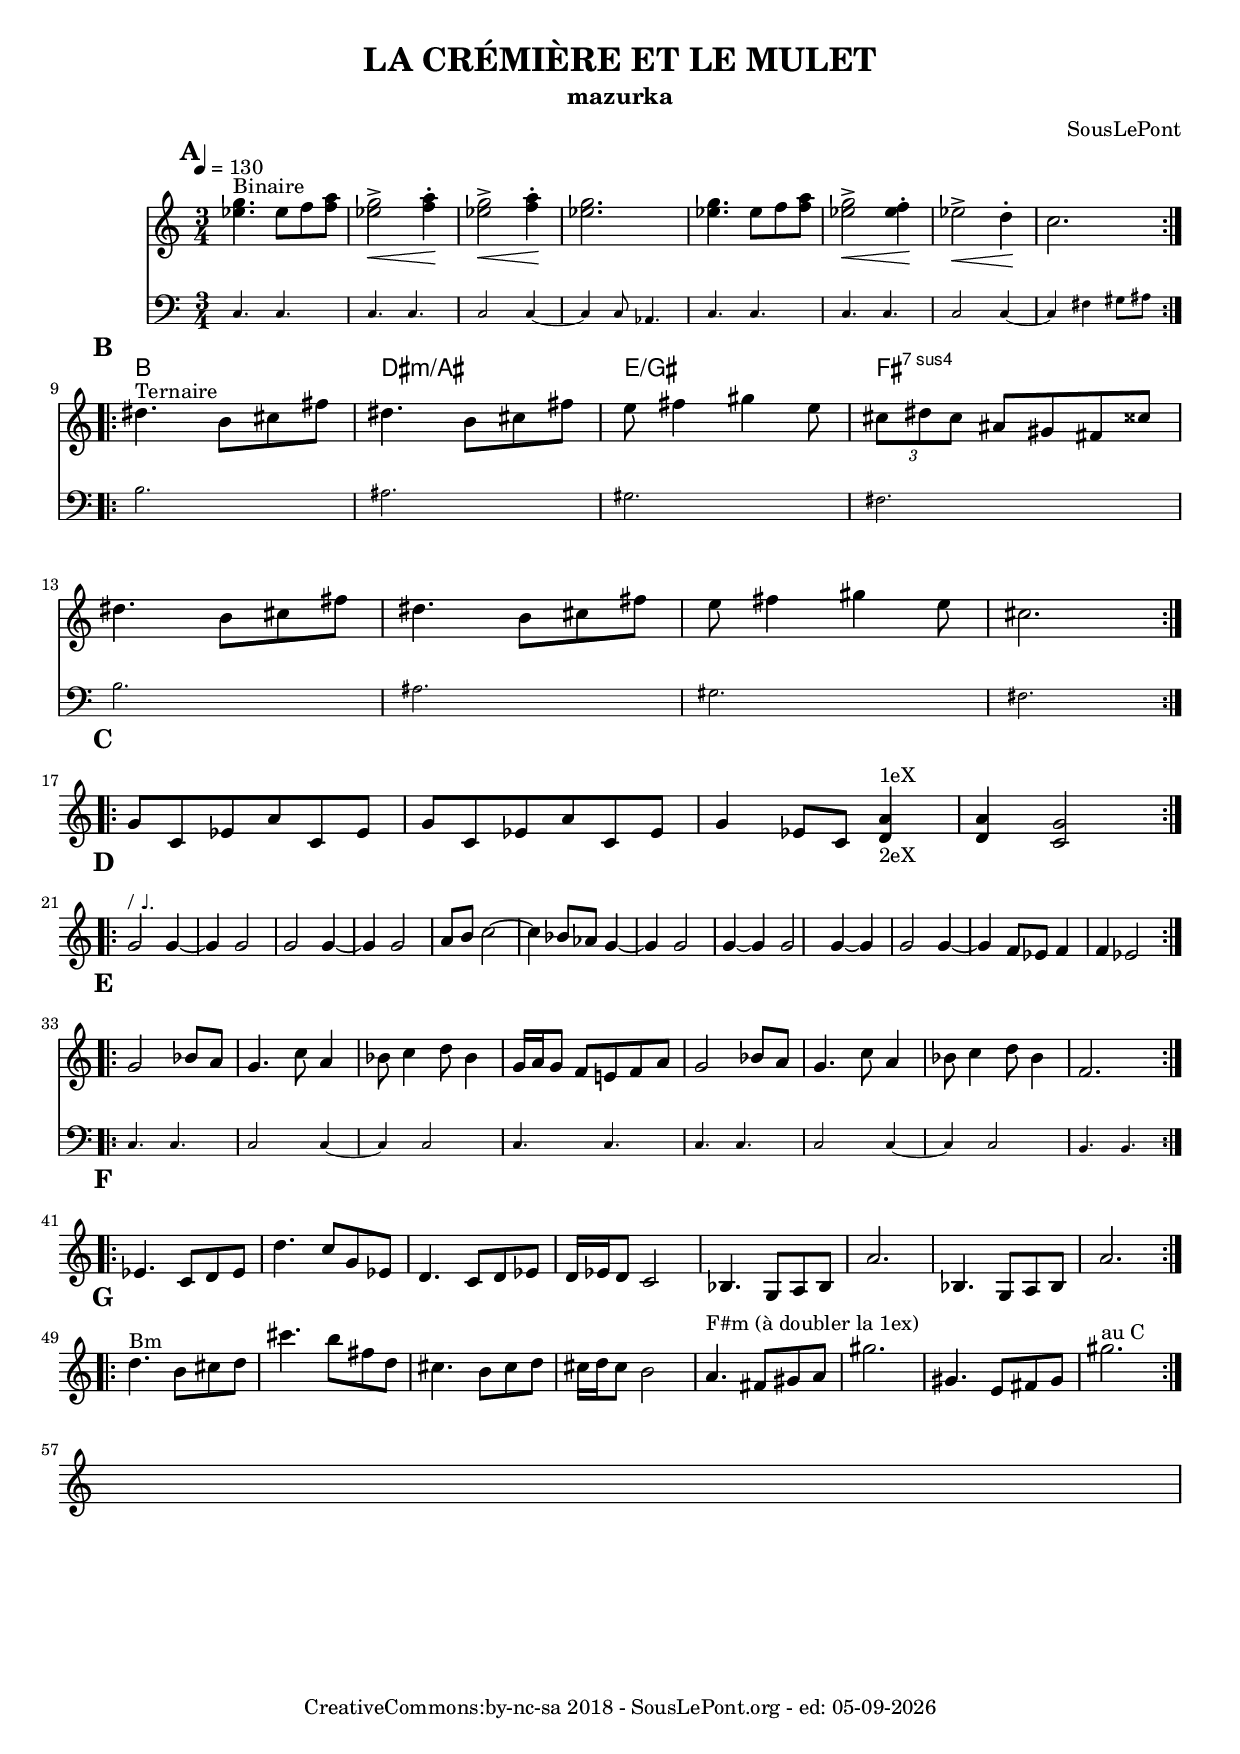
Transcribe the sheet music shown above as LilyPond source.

\version "2.10.0"
#(set-default-paper-size "a4")
#(set-global-staff-size 18)

\header{
	title = "LA CRÉMIÈRE ET LE MULET"
	subtitle = "mazurka"
	composer = "SousLePont"
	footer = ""
        date = # ( strftime "%d-%m-%Y" ( localtime ( current-time ) ) )
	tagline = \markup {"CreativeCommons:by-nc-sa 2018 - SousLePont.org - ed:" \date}
	dedication = ""
}
%Décommente la ligne suivante pour gagner de la place
%\paper {between-system-space = 1.0\cm between-system-padding = 1 ragged-bottom=##f ragged-last-bottom=##f }
pipeSymbol = {\bar ":|:" \break \mark \default}

harmonies = { \chords {
s2. s s s s s s s 
b dis:m/ais e/gis fis:sus4.7}}
melodie   = \relative c'' { 
\time 3/4
\tempo 4 = 130
\mark \default \break \repeat volta 2{
<es g>4.^"Binaire" es8 f <f a> <es g>2->\< <f a>4-.\! <es g>2->\< <f a>4-.\! <es g>2. 
<es g>4. es8 f <f a> <es g>2->\< <es f>4-.\! es2->\< d4-.\! c2.  
} 
\mark \default \break \repeat volta 2{
dis4.^"Ternaire" b8 cis fis dis4. b8 cis fis 
e8 fis4 gis e8 \times2/3 {cis dis cis} ais gis fis cisis' \break
dis4. b8 cis fis dis4. b8 cis fis 
e8 fis4 gis e8 cis2.
}
\mark \default \break \repeat volta 2{
g8 c, es a c, es g8 c, es a c, es
g4 es8 c <d a'>4_"2eX"^"1eX"  <d a'> <c g'>2
}
\mark \default \break \repeat volta 2{
g'2^"/ ♩." g4~g4 g2  g2 g4~g4 g2 a8 b c2 ~ c4  bes8 aes g4~
g4 g2 g4~g g2 g4~g g2 g4~g f8 es f4 f es2  
}
\mark \default \break \repeat volta 2{
g2  bes8 a g4. c8 a4 bes8 c4 d8 bes4 g16 a g8 f8 e! f a
g2  bes8 a g4. c8 a4 bes8 c4 d8 bes4 f2.\break
}
\mark \default \break \repeat volta 2{
es4. c8 d es  d'4. c8 g es d4. c8 d es d16 es d8 c2
bes4. g8 a bes  a'2. bes,4. g8 a bes  a'2. }\break
\mark \default \break \repeat volta 2{
d4.^"Bm" b8 cis d  cis'4. b8 fis d cis4. b8 cis d cis16 d cis8 b2
a4.^"F#m (à doubler la 1ex)" fis8 gis a  gis'2. gis,4. e8 fis gis  gis'2.^"au C" }\break
s2. \break 

}

droite    = \transpose c c { 

}
gauche    = \relative c { 
\repeat volta 2{
c4. c c c c2 c4~c4 c8 aes4.
c4. c c c c2 c4~c4 fis4 gis8 ais} 
\repeat volta 2{
b2. ais gis fis
b2. ais gis fis
}
s s s s s s s s s s s s s s s s 
c4. c c2 c4~c c2 c4. c c c c2 c4~c c2 b4. b  
}

\score {
  <<
	\new ChordNames \harmonies	%grave les accords au dessus 	
	\new Staff = "" { \clef "treble" \override Score.RehearsalMark #'padding = #5 \set Score.markFormatter = #format-mark-circle-letters \set Score.skipBars = ##t \melodie }

%	\new PianoStaff = "" <<
%       \new Staff = "droite" \with {\RemoveEmptyStaves \override StaffSymbol #'staff-space = #(magstep -3)\override StaffSymbol #'thickness = #(magstep -3)}  {\set fontSize = #-3 \droite }
       \new Staff = "gauche"   \with { \RemoveEmptyStaves \override StaffSymbol #'staff-space = #(magstep -3)\override StaffSymbol #'thickness = #(magstep -3)}  {\set fontSize = #-3 \clef "bass" \gauche }
%       >>
  >>    
  \midi {
    }
  \layout {}
}

